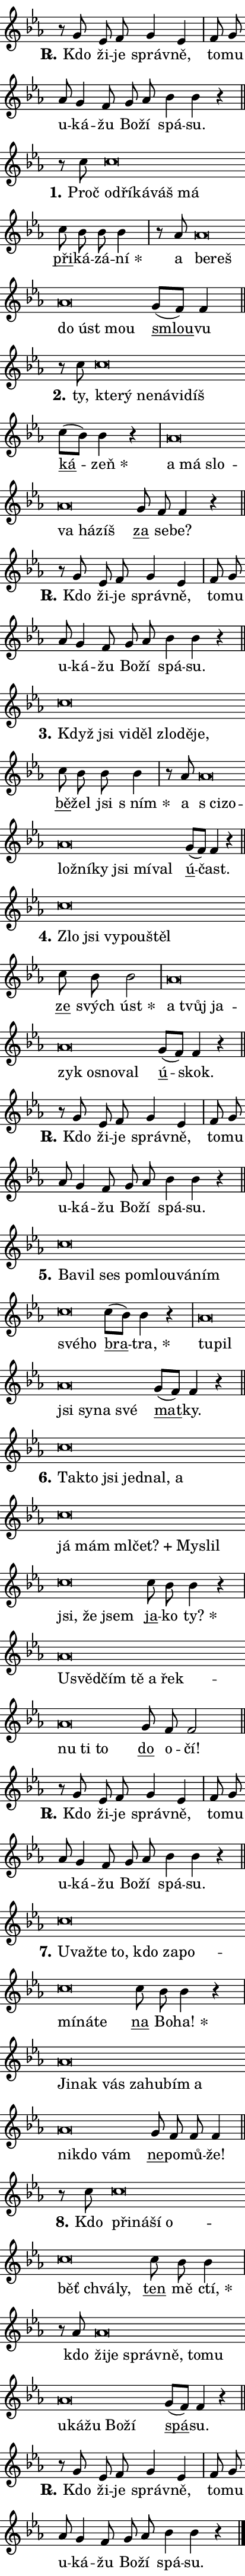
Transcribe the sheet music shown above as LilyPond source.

\version "2.24.0"
\header { tagline = "" }
\paper {
  indent = 0\cm
  top-margin = 0\cm
  right-margin = 0\cm
  bottom-margin = 0\cm
  left-margin = 0\cm
  paper-width = 7\cm
  page-breaking = #ly:one-page-breaking
  system-system-spacing.basic-distance = #11
  score-system-spacing.basic-distance = #11
  ragged-last = ##f
}


%% Author: Thomas Morley
%% https://lists.gnu.org/archive/html/lilypond-user/2020-05/msg00002.html
#(define (line-position grob)
"Returns position of @var[grob} in current system:
   @code{'start}, if at first time-step
   @code{'end}, if at last time-step
   @code{'middle} otherwise
"
  (let* ((col (ly:item-get-column grob))
         (ln (ly:grob-object col 'left-neighbor))
         (rn (ly:grob-object col 'right-neighbor))
         (col-to-check-left (if (ly:grob? ln) ln col))
         (col-to-check-right (if (ly:grob? rn) rn col))
         (break-dir-left
           (and
             (ly:grob-property col-to-check-left 'non-musical #f)
             (ly:item-break-dir col-to-check-left)))
         (break-dir-right
           (and
             (ly:grob-property col-to-check-right 'non-musical #f)
             (ly:item-break-dir col-to-check-right))))
        (cond ((eqv? 1 break-dir-left) 'start)
              ((eqv? -1 break-dir-right) 'end)
              (else 'middle))))

#(define (tranparent-at-line-position vctor)
  (lambda (grob)
  "Relying on @code{line-position} select the relevant enry from @var{vctor}.
Used to determine transparency,"
    (case (line-position grob)
      ((end) (not (vector-ref vctor 0)))
      ((middle) (not (vector-ref vctor 1)))
      ((start) (not (vector-ref vctor 2))))))

noteHeadBreakVisibility =
#(define-music-function (break-visibility)(vector?)
"Makes @code{NoteHead}s transparent relying on @var{break-visibility}"
#{
  \override NoteHead.transparent =
    #(tranparent-at-line-position break-visibility)
#})

#(define delete-ledgers-for-transparent-note-heads
  (lambda (grob)
    "Reads whether a @code{NoteHead} is transparent.
If so this @code{NoteHead} is removed from @code{'note-heads} from
@var{grob}, which is supposed to be @code{LedgerLineSpanner}.
As a result ledgers are not printed for this @code{NoteHead}"
    (let* ((nhds-array (ly:grob-object grob 'note-heads))
           (nhds-list
             (if (ly:grob-array? nhds-array)
                 (ly:grob-array->list nhds-array)
                 '()))
           ;; Relies on the transparent-property being done before
           ;; Staff.LedgerLineSpanner.after-line-breaking is executed.
           ;; This is fragile ...
           (to-keep
             (remove
               (lambda (nhd)
                 (ly:grob-property nhd 'transparent #f))
               nhds-list)))
      ;; TODO find a better method to iterate over grob-arrays, similiar
      ;; to filter/remove etc for lists
      ;; For now rebuilt from scratch
      (set! (ly:grob-object grob 'note-heads)  '())
      (for-each
        (lambda (nhd)
          (ly:pointer-group-interface::add-grob grob 'note-heads nhd))
        to-keep))))

hideNotes = {
  \noteHeadBreakVisibility #begin-of-line-visible
}
unHideNotes = {
  \noteHeadBreakVisibility #all-visible
}

% work-around for resetting accidentals
% https://lilypond.org/doc/v2.23/Documentation/notation/displaying-rhythms#unmetered-music
cadenzaMeasure = {
  \cadenzaOff
  \partial 1024 s1024
  \cadenzaOn
}

#(define-markup-command (accent layout props text) (markup?)
  "Underline accented syllable"
  (interpret-markup layout props
    #{\markup \override #'(offset . 4.3) \underline { #text }#}))

responsum = \markup \concat {
  "R" \hspace #-1.05 \path #0.1 #'((moveto 0 0.07) (lineto 0.9 0.8)) \hspace #0.05 "."
}

\layout {
    \context {
        \Staff
        \remove "Time_signature_engraver"
        \override LedgerLineSpanner.after-line-breaking = #delete-ledgers-for-transparent-note-heads
    }
    \context {
        \Voice {
            \override NoteHead.output-attributes = #'((class . "notehead"))
            \override Hairpin.height = #0.55
        }
    }
    \context {
        \Lyrics {
            \override StanzaNumber.output-attributes = #'((class . "stanzanumber"))
            \override LyricSpace.minimum-distance = #0.9
            \override LyricText.font-name = #"TeX Gyre Schola"
            \override LyricText.font-size = 1
            \override StanzaNumber.font-name = #"TeX Gyre Schola Bold"
            \override StanzaNumber.font-size = 1
        }
    }
}

% magnetic-lyrics.ily
%
%   written by
%     Jean Abou Samra <jean@abou-samra.fr>
%     Werner Lemberg <wl@gnu.org>
%
%   adapted by
%     Jiri Hon <jiri.hon@gmail.com>
%
% Version 2022-Apr-15

% https://www.mail-archive.com/lilypond-user@gnu.org/msg149350.html

#(define (Left_hyphen_pointer_engraver context)
   "Collect syllable-hyphen-syllable occurrences in lyrics and store
them in properties.  This engraver only looks to the left.  For
example, if the lyrics input is @code{foo -- bar}, it does the
following.

@itemize @bullet
@item
Set the @code{text} property of the @code{LyricHyphen} grob between
@q{foo} and @q{bar} to @code{foo}.

@item
Set the @code{left-hyphen} property of the @code{LyricText} grob with
text @q{foo} to the @code{LyricHyphen} grob between @q{foo} and
@q{bar}.
@end itemize

Use this auxiliary engraver in combination with the
@code{lyric-@/text::@/apply-@/magnetic-@/offset!} hook."
   (let ((hyphen #f)
         (text #f))
     (make-engraver
      (acknowledgers
       ((lyric-syllable-interface engraver grob source-engraver)
        (set! text grob)))
      (end-acknowledgers
       ((lyric-hyphen-interface engraver grob source-engraver)
        ;(when (not (grob::has-interface grob 'lyric-space-interface))
          (set! hyphen grob)));)
      ((stop-translation-timestep engraver)
       (when (and text hyphen)
         (ly:grob-set-object! text 'left-hyphen hyphen))
       (set! text #f)
       (set! hyphen #f)))))

#(define (lyric-text::apply-magnetic-offset! grob)
   "If the space between two syllables is less than the value in
property @code{LyricText@/.details@/.squash-threshold}, move the right
syllable to the left so that it gets concatenated with the left
syllable.

Use this function as a hook for
@code{LyricText@/.after-@/line-@/breaking} if the
@code{Left_@/hyphen_@/pointer_@/engraver} is active."
   (let ((hyphen (ly:grob-object grob 'left-hyphen #f)))
     (when hyphen
       (let ((left-text (ly:spanner-bound hyphen LEFT)))
         (when (grob::has-interface left-text 'lyric-syllable-interface)
           (let* ((common (ly:grob-common-refpoint grob left-text X))
                  (this-x-ext (ly:grob-extent grob common X))
                  (left-x-ext
                   (begin
                     ;; Trigger magnetism for left-text.
                     (ly:grob-property left-text 'after-line-breaking)
                     (ly:grob-extent left-text common X)))
                  ;; `delta` is the gap width between two syllables.
                  (delta (- (interval-start this-x-ext)
                            (interval-end left-x-ext)))
                  (details (ly:grob-property grob 'details))
                  (threshold (assoc-get 'squash-threshold details 0.2)))
             (when (< delta threshold)
               (let* (;; We have to manipulate the input text so that
                      ;; ligatures crossing syllable boundaries are not
                      ;; disabled.  For languages based on the Latin
                      ;; script this is essentially a beautification.
                      ;; However, for non-Western scripts it can be a
                      ;; necessity.
                      (lt (ly:grob-property left-text 'text))
                      (rt (ly:grob-property grob 'text))
                      (is-space (grob::has-interface hyphen 'lyric-space-interface))
                      (space (if is-space " " ""))
                      (space-markup (grob-interpret-markup grob " "))
                      (space-size (interval-length (ly:stencil-extent space-markup X)))
                      (extra-delta (if is-space space-size 0))
                      ;; Append new syllable.
                      (ltrt-space (if (and (string? lt) (string? rt))
                                (string-append lt space rt)
                                (make-concat-markup (list lt space rt))))
                      ;; Right-align `ltrt` to the right side.
                      (ltrt-space-markup (grob-interpret-markup
                               grob
                               (make-translate-markup
                                (cons (interval-length this-x-ext) 0)
                                (make-right-align-markup ltrt-space)))))
                 (begin
                   ;; Don't print `left-text`.
                   (ly:grob-set-property! left-text 'stencil #f)
                   ;; Set text and stencil (which holds all collected
                   ;; syllables so far) and shift it to the left.
                   (ly:grob-set-property! grob 'text ltrt-space)
                   (ly:grob-set-property! grob 'stencil ltrt-space-markup)
                   (ly:grob-translate-axis! grob (- (- delta extra-delta)) X))))))))))


#(define (lyric-hyphen::displace-bounds-first grob)
   ;; Make very sure this callback isn't triggered too early.
   (let ((left (ly:spanner-bound grob LEFT))
         (right (ly:spanner-bound grob RIGHT)))
     (ly:grob-property left 'after-line-breaking)
     (ly:grob-property right 'after-line-breaking)
     (ly:lyric-hyphen::print grob)))

squashThreshold = #0.4

\layout {
  \context {
    \Lyrics
    \consists #Left_hyphen_pointer_engraver
    \override LyricText.after-line-breaking =
      #lyric-text::apply-magnetic-offset!
    \override LyricHyphen.stencil = #lyric-hyphen::displace-bounds-first
    \override LyricText.details.squash-threshold = \squashThreshold
    \override LyricHyphen.minimum-distance = 0
    \override LyricHyphen.minimum-length = \squashThreshold
  }
}

squash = \override LyricText.details.squash-threshold = 9999
unSquash = \override LyricText.details.squash-threshold = \squashThreshold

left = \override LyricText.self-alignment-X = #LEFT
unLeft = \revert LyricText.self-alignment-X

starOffset = #(lambda (grob) 
                (let ((x_offset (ly:self-alignment-interface::aligned-on-x-parent grob)))
                  (if (= x_offset 0) 0 (+ x_offset 1.2))))

star = #(define-music-function (syllable)(string?)
"Append star separator at the end of a syllable"
#{
  \once \override LyricText.X-offset = #starOffset
  \lyricmode { \markup {
    #syllable
    \override #'((font-name . "TeX Gyre Schola Bold")) \hspace #0.2 \lower #0.65 \larger "*"
  } }
#})

starAccent = #(define-music-function (syllable)(string?)
"Append star separator at the end of a syllable and make accent"
#{
  \once \override LyricText.X-offset = #starOffset
  \lyricmode { \markup {
    \accent #syllable
    \override #'((font-name . "TeX Gyre Schola Bold")) \hspace #0.2 \lower #0.65 \larger "*"
  } }
#})

breath = #(define-music-function (syllable)(string?)
"Append breathing indicator at the end of a syllable"
#{
  \lyricmode { \markup { #syllable "+" } }
#})

optionalBreath = #(define-music-function (syllable)(string?)
"Append optional breathing indicator at the end of a syllable"
#{
  \lyricmode { \markup { #syllable "(+)" } }
#})


\score {
    <<
        \new Voice = "melody" { \cadenzaOn \key es \major \relative { r8 g' es f g4 es \cadenzaMeasure \bar "|" f8 g \bar "" as g4 f8 \bar "" g as \bar "" bes4 bes r \cadenzaMeasure \bar "||" \break } }
        \new Lyrics \lyricsto "melody" { \lyricmode { \set stanza = \responsum
Kdo ži -- je správ -- ně, to -- mu u -- ká -- žu Bo -- ží spá -- su. } }
    >>
    \layout {}
}

\score {
    <<
        \new Voice = "melody" { \cadenzaOn \key es \major \relative { r8 c''8 c\breve*1/16 \hideNotes \breve*1/16 \bar "" \breve*1/16 \bar "" \breve*1/16 \breve*1/16 \bar "" \unHideNotes \bar "" c8 bes bes bes4 \cadenzaMeasure \bar "|" r8 as8 as\breve*1/16 \hideNotes \breve*1/16 \bar "" \breve*1/16 \bar "" \breve*1/16 \breve*1/16 \bar "" \unHideNotes \bar "" g8[( f)] f4 \cadenzaMeasure \bar "||" \break } }
        \new Lyrics \lyricsto "melody" { \lyricmode { \set stanza = "1."
Proč \left od -- \squash ří -- ká -- váš má \unLeft \unSquash \markup \accent při -- ká -- zá -- \star ní a \left be -- \squash reš do úst mou \unLeft \unSquash \markup \accent smlou -- vu } }
    >>
    \layout {}
}

\score {
    <<
        \new Voice = "melody" { \cadenzaOn \key es \major \relative { r8 c''8 c\breve*1/16 \hideNotes \breve*1/16 \bar "" \breve*1/16 \bar "" \breve*1/16 \bar "" \breve*1/16 \breve*1/16 \bar "" \unHideNotes \bar "" c8[( bes)] bes4 r \cadenzaMeasure \bar "|" as\breve*1/16 \hideNotes \breve*1/16 \bar "" \breve*1/16 \bar "" \breve*1/16 \bar "" \breve*1/16 \breve*1/16 \bar "" \unHideNotes \bar "" g8 f f4 r \cadenzaMeasure \bar "||" \break } }
        \new Lyrics \lyricsto "melody" { \lyricmode { \set stanza = "2."
ty, \left kte -- \squash rý ne -- ná -- vi -- díš \unLeft \unSquash \markup \accent ká -- \star zeň \left a \squash má slo -- va há -- zíš \unLeft \unSquash \markup \accent za se -- be? } }
    >>
    \layout {}
}

\score {
    <<
        \new Voice = "melody" { \cadenzaOn \key es \major \relative { r8 g' es f g4 es \cadenzaMeasure \bar "|" f8 g \bar "" as g4 f8 \bar "" g as \bar "" bes4 bes r \cadenzaMeasure \bar "||" \break } }
        \new Lyrics \lyricsto "melody" { \lyricmode { \set stanza = \responsum
Kdo ži -- je správ -- ně, to -- mu u -- ká -- žu Bo -- ží spá -- su. } }
    >>
    \layout {}
}

\score {
    <<
        \new Voice = "melody" { \cadenzaOn \key es \major \relative { c''\breve*1/16 \hideNotes \breve*1/16 \bar "" \breve*1/16 \bar "" \breve*1/16 \bar "" \breve*1/16 \bar "" \breve*1/16 \breve*1/16 \bar "" \unHideNotes \bar "" c8 bes bes bes4 \cadenzaMeasure \bar "|" r8 as8 as\breve*1/16 \hideNotes \breve*1/16 \bar "" \breve*1/16 \bar "" \breve*1/16 \bar "" \breve*1/16 \bar "" \breve*1/16 \bar "" \breve*1/16 \breve*1/16 \bar "" \unHideNotes \bar "" g8[( f)] f4 r \cadenzaMeasure \bar "||" \break } }
        \new Lyrics \lyricsto "melody" { \lyricmode { \set stanza = "3."
\left Když \squash jsi vi -- děl zlo -- dě -- je, \unLeft \unSquash \markup \accent bě -- žel jsi \star "s ním" a \left "s ci" -- \squash zo -- lož -- ní -- ky jsi mí -- val \unLeft \unSquash \markup \accent ú -- čast. } }
    >>
    \layout {}
}

\score {
    <<
        \new Voice = "melody" { \cadenzaOn \key es \major \relative { c''\breve*1/16 \hideNotes \breve*1/16 \bar "" \breve*1/16 \bar "" \breve*1/16 \breve*1/16 \bar "" \unHideNotes \bar "" c8 bes bes2 \cadenzaMeasure \bar "|" as\breve*1/16 \hideNotes \breve*1/16 \bar "" \breve*1/16 \bar "" \breve*1/16 \bar "" \breve*1/16 \bar "" \breve*1/16 \breve*1/16 \bar "" \unHideNotes \bar "" g8[( f)] f4 r \cadenzaMeasure \bar "||" \break } }
        \new Lyrics \lyricsto "melody" { \lyricmode { \set stanza = "4."
\left Zlo \squash jsi vy -- pou -- štěl \unLeft \unSquash \markup \accent ze svých \star úst \left a \squash tvůj ja -- zyk os -- no -- val \unLeft \unSquash \markup \accent ú -- skok. } }
    >>
    \layout {}
}

\score {
    <<
        \new Voice = "melody" { \cadenzaOn \key es \major \relative { r8 g' es f g4 es \cadenzaMeasure \bar "|" f8 g \bar "" as g4 f8 \bar "" g as \bar "" bes4 bes r \cadenzaMeasure \bar "||" \break } }
        \new Lyrics \lyricsto "melody" { \lyricmode { \set stanza = \responsum
Kdo ži -- je správ -- ně, to -- mu u -- ká -- žu Bo -- ží spá -- su. } }
    >>
    \layout {}
}

\score {
    <<
        \new Voice = "melody" { \cadenzaOn \key es \major \relative { c''\breve*1/16 \hideNotes \breve*1/16 \bar "" \breve*1/16 \bar "" \breve*1/16 \bar "" \breve*1/16 \bar "" \breve*1/16 \bar "" \breve*1/16 \bar "" \breve*1/16 \breve*1/16 \bar "" \unHideNotes \bar "" c8[( bes)] bes4 r \cadenzaMeasure \bar "|" as\breve*1/16 \hideNotes \breve*1/16 \bar "" \breve*1/16 \bar "" \breve*1/16 \bar "" \breve*1/16 \breve*1/16 \bar "" \unHideNotes \bar "" g8[( f)] f4 r \cadenzaMeasure \bar "||" \break } }
        \new Lyrics \lyricsto "melody" { \lyricmode { \set stanza = "5."
\left Ba -- \squash vil ses po -- mlou -- vá -- ním své -- ho \unLeft \unSquash \markup \accent bra -- \star tra, \left tu -- \squash pil jsi sy -- na své \unLeft \unSquash \markup \accent mat -- ky. } }
    >>
    \layout {}
}

\score {
    <<
        \new Voice = "melody" { \cadenzaOn \key es \major \relative { c''\breve*1/16 \hideNotes \breve*1/16 \bar "" \breve*1/16 \bar "" \breve*1/16 \bar "" \breve*1/16 \bar "" \breve*1/16 \bar "" \breve*1/16 \bar "" \breve*1/16 \bar "" \breve*1/16 \bar "" \breve*1/16 \bar "" \breve*1/16 \bar "" \breve*1/16 \bar "" \breve*1/16 \bar "" \breve*1/16 \breve*1/16 \bar "" \unHideNotes \bar "" c8 bes bes4 r \cadenzaMeasure \bar "|" as\breve*1/16 \hideNotes \breve*1/16 \bar "" \breve*1/16 \bar "" \breve*1/16 \bar "" \breve*1/16 \bar "" \breve*1/16 \bar "" \breve*1/16 \bar "" \breve*1/16 \breve*1/16 \bar "" \unHideNotes \bar "" g8 f f2 \cadenzaMeasure \bar "||" \break } }
        \new Lyrics \lyricsto "melody" { \lyricmode { \set stanza = "6."
\left Tak -- \squash to jsi jed -- nal, a já mám ml -- \breath "čet?" My -- slil jsi, že jsem \unLeft \unSquash \markup \accent ja -- ko \star ty? \left U -- \squash svěd -- čím tě a řek -- nu ti to \unLeft \unSquash \markup \accent do o -- čí! } }
    >>
    \layout {}
}

\score {
    <<
        \new Voice = "melody" { \cadenzaOn \key es \major \relative { r8 g' es f g4 es \cadenzaMeasure \bar "|" f8 g \bar "" as g4 f8 \bar "" g as \bar "" bes4 bes r \cadenzaMeasure \bar "||" \break } }
        \new Lyrics \lyricsto "melody" { \lyricmode { \set stanza = \responsum
Kdo ži -- je správ -- ně, to -- mu u -- ká -- žu Bo -- ží spá -- su. } }
    >>
    \layout {}
}

\score {
    <<
        \new Voice = "melody" { \cadenzaOn \key es \major \relative { c''\breve*1/16 \hideNotes \breve*1/16 \bar "" \breve*1/16 \bar "" \breve*1/16 \bar "" \breve*1/16 \bar "" \breve*1/16 \bar "" \breve*1/16 \bar "" \breve*1/16 \bar "" \breve*1/16 \breve*1/16 \bar "" \unHideNotes \bar "" c8 bes bes4 r \cadenzaMeasure \bar "|" as\breve*1/16 \hideNotes \breve*1/16 \bar "" \breve*1/16 \bar "" \breve*1/16 \bar "" \breve*1/16 \bar "" \breve*1/16 \bar "" \breve*1/16 \bar "" \breve*1/16 \bar "" \breve*1/16 \breve*1/16 \bar "" \unHideNotes \bar "" g8 f f f4 \cadenzaMeasure \bar "||" \break } }
        \new Lyrics \lyricsto "melody" { \lyricmode { \set stanza = "7."
\left U -- \squash važ -- te to, kdo za -- po -- mí -- ná -- te \unLeft \unSquash \markup \accent na Bo -- \star ha! \left Ji -- \squash nak vás za -- hu -- bím a ni -- kdo vám \unLeft \unSquash \markup \accent ne -- po -- mů -- že! } }
    >>
    \layout {}
}

\score {
    <<
        \new Voice = "melody" { \cadenzaOn \key es \major \relative { r8 c''8 c\breve*1/16 \hideNotes \breve*1/16 \bar "" \breve*1/16 \bar "" \breve*1/16 \bar "" \breve*1/16 \bar "" \breve*1/16 \breve*1/16 \bar "" \unHideNotes \bar "" c8 bes bes4 \cadenzaMeasure \bar "|" r8 as8 as\breve*1/16 \hideNotes \breve*1/16 \bar "" \breve*1/16 \bar "" \breve*1/16 \bar "" \breve*1/16 \bar "" \breve*1/16 \bar "" \breve*1/16 \bar "" \breve*1/16 \bar "" \breve*1/16 \bar "" \breve*1/16 \breve*1/16 \bar "" \unHideNotes \bar "" g8[( f)] f4 r \cadenzaMeasure \bar "||" \break } }
        \new Lyrics \lyricsto "melody" { \lyricmode { \set stanza = "8."
Kdo \left při -- \squash ná -- ší o -- běť chvá -- ly, \unLeft \unSquash \markup \accent ten mě \star ctí, kdo \left ži -- \squash je správ -- ně, to -- mu u -- ká -- žu Bo -- ží \unLeft \unSquash \markup \accent spá -- su. } }
    >>
    \layout {}
}

\score {
    <<
        \new Voice = "melody" { \cadenzaOn \key es \major \relative { r8 g' es f g4 es \cadenzaMeasure \bar "|" f8 g \bar "" as g4 f8 \bar "" g as \bar "" bes4 bes r \cadenzaMeasure \bar "||" \break } \bar "|." }
        \new Lyrics \lyricsto "melody" { \lyricmode { \set stanza = \responsum
Kdo ži -- je správ -- ně, to -- mu u -- ká -- žu Bo -- ží spá -- su. } }
    >>
    \layout {}
}
